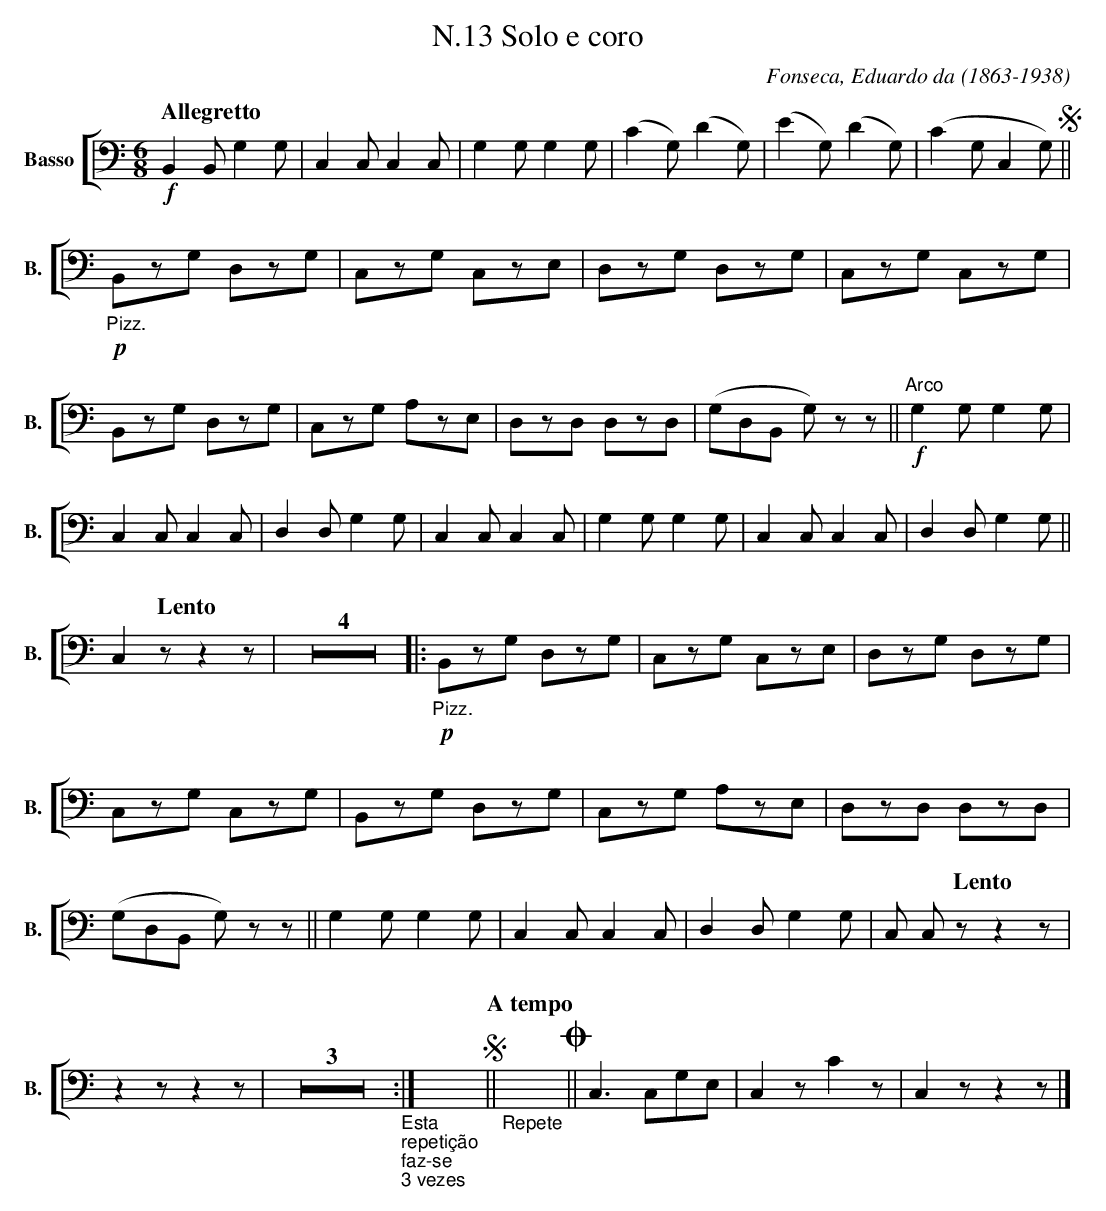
X:1
T:N.13 Solo e coro
C:Fonseca, Eduardo da (1863-1938)
M:6/8
L:1/8
K:C
V: 6 clef=bass name="Basso" sname="B."
%%staves [ 6 ]
[Q:"Allegretto"] !f!B,,2B,, G,2G, | C,2C,C,2C, | G,2G,G,2G, | (C2G,)(D2G,) | (E2G,) (D2G,) | (C2G,C,2G,) !segno!|| \
   !p! "_Pizz." B,,zG, D,zG, | C,zG, C,zE, | D,zG, D,zG, | C,zG, C,zG,| \
   B,,zG, D,zG, | C,zG, A,zE, | D,zD, D,zD, | (G,D,B,, G,)zz || \
   "Arco" !f! G,2G,G,2G, | C,2C,C,2C,| D,2D,G,2G, | C,2C,C,2C,| G,2G,G,2G, |  C,2C,C,2C,| \
   D,2D,G,2G, || C,2 [Q: "Lento"] zz2z| Z4 |: !p! "_Pizz." B,,zG, D,zG, | C,zG, C,zE, | D,zG, D,zG, | C,zG, C,zG,| \
   B,,zG, D,zG, | C,zG, A,zE, | D,zD, D,zD, | (G,D,B,, G,)zz || \
   G,2G,G,2G, |  C,2C,C,2C,| D,2D,G,2G, | C, C, [Q: "Lento"] z z2z | z2zz2z | Z3 \
   "_Esta""_repeti\cc\~ao""_faz-se""_3 vezes" :| X [Q:"A tempo"] !segno!|| "_Repete" X !coda!|| \
   C,3 C,G,E, | C,2zC2z | C,2zz2z |] \
